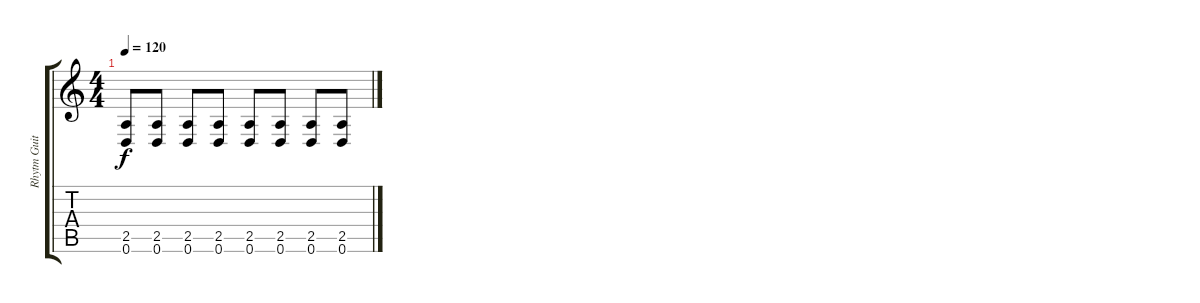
\track ("Rhytm Guitar R" "Rhytm Guit") {instrument overdrivenguitar}
\staff {score tabs}
\tuning (D4 A3 F3 C3 G2 D2) {hide}
\ts (4 4)
\tempo 120
\clef g2
\ks c
(2.5 0.6).8{dy f} (2.5 0.6).8 (2.5 0.6).8 (2.5 0.6).8 (2.5 0.6).8 (2.5 0.6).8 (2.5 0.6).8 (2.5 0.6).8
